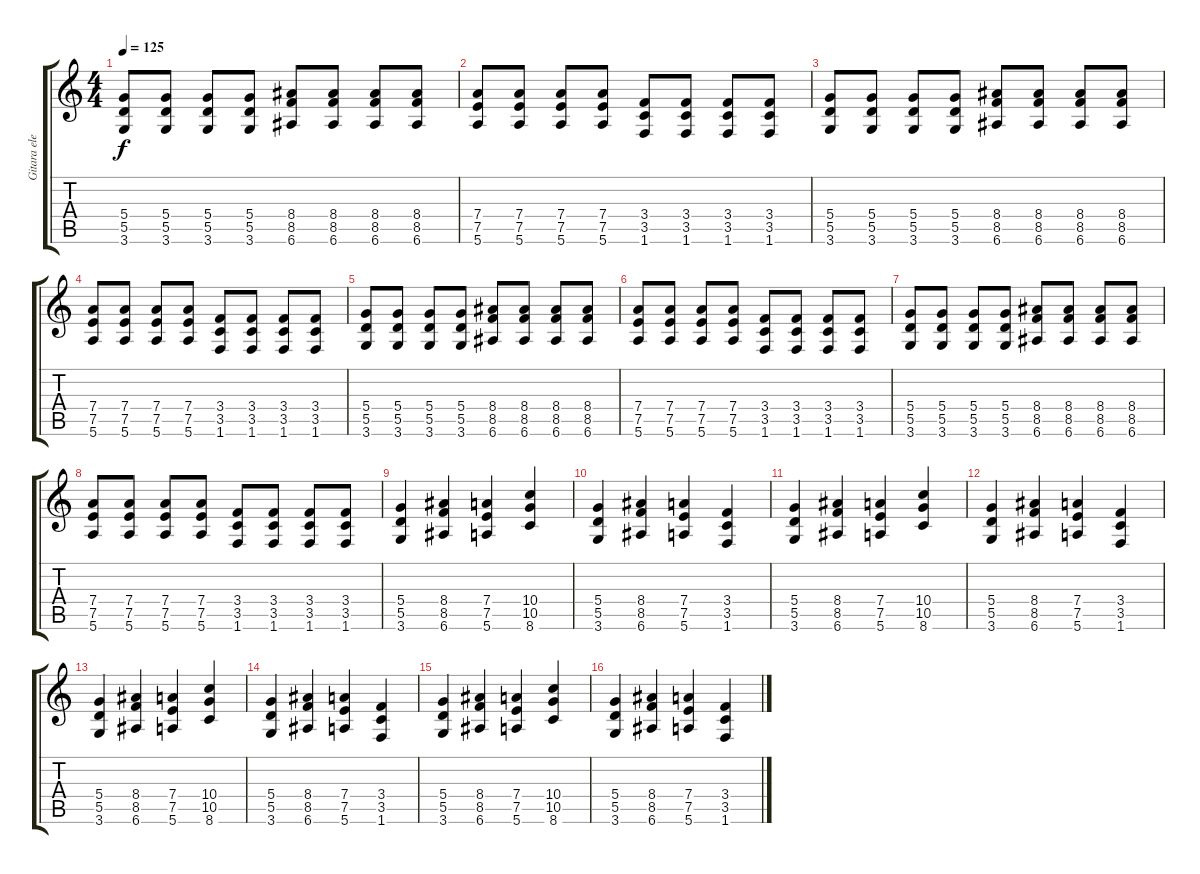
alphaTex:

\track ("Gitara elektryczna (II)" "Gitara ele") {instrument distortionguitar}
\staff {score tabs}
\tuning (E4 B3 G3 D3 A2 E2) {hide}
\ts (4 4)
\tempo 125
\clef g2
\ks c
(5.4 5.5 3.6).8{dy f instrument distortionguitar} (5.4 5.5 3.6).8 (5.4 5.5 3.6).8 (5.4 5.5 3.6).8 (8.4 8.5 6.6).8 (8.4 8.5 6.6).8 (8.4 8.5 6.6).8 (8.4 8.5 6.6).8 |
(7.4 7.5 5.6).8 (7.4 7.5 5.6).8 (7.4 7.5 5.6).8 (7.4 7.5 5.6).8 (3.4 3.5 1.6).8 (3.4 3.5 1.6).8 (3.4 3.5 1.6).8 (3.4 3.5 1.6).8 |
(5.4 5.5 3.6).8 (5.4 5.5 3.6).8 (5.4 5.5 3.6).8 (5.4 5.5 3.6).8 (8.4 8.5 6.6).8 (8.4 8.5 6.6).8 (8.4 8.5 6.6).8 (8.4 8.5 6.6).8 |
(7.4 7.5 5.6).8 (7.4 7.5 5.6).8 (7.4 7.5 5.6).8 (7.4 7.5 5.6).8 (3.4 3.5 1.6).8 (3.4 3.5 1.6).8 (3.4 3.5 1.6).8 (3.4 3.5 1.6).8 |
(5.4 5.5 3.6).8 (5.4 5.5 3.6).8 (5.4 5.5 3.6).8 (5.4 5.5 3.6).8 (8.4 8.5 6.6).8 (8.4 8.5 6.6).8 (8.4 8.5 6.6).8 (8.4 8.5 6.6).8 |
(7.4 7.5 5.6).8 (7.4 7.5 5.6).8 (7.4 7.5 5.6).8 (7.4 7.5 5.6).8 (3.4 3.5 1.6).8 (3.4 3.5 1.6).8 (3.4 3.5 1.6).8 (3.4 3.5 1.6).8 |
(5.4 5.5 3.6).8 (5.4 5.5 3.6).8 (5.4 5.5 3.6).8 (5.4 5.5 3.6).8 (8.4 8.5 6.6).8 (8.4 8.5 6.6).8 (8.4 8.5 6.6).8 (8.4 8.5 6.6).8 |
(7.4 7.5 5.6).8 (7.4 7.5 5.6).8 (7.4 7.5 5.6).8 (7.4 7.5 5.6).8 (3.4 3.5 1.6).8 (3.4 3.5 1.6).8 (3.4 3.5 1.6).8 (3.4 3.5 1.6).8 |
(5.4 5.5 3.6).4 (8.4 8.5 6.6).4 (7.4 7.5 5.6).4 (10.4 10.5 8.6).4 |
(5.4 5.5 3.6).4 (8.4 8.5 6.6).4 (7.4 7.5 5.6).4 (3.4 3.5 1.6).4 |
(5.4 5.5 3.6).4 (8.4 8.5 6.6).4 (7.4 7.5 5.6).4 (10.4 10.5 8.6).4 |
(5.4 5.5 3.6).4 (8.4 8.5 6.6).4 (7.4 7.5 5.6).4 (3.4 3.5 1.6).4 |
(5.4 5.5 3.6).4 (8.4 8.5 6.6).4 (7.4 7.5 5.6).4 (10.4 10.5 8.6).4 |
(5.4 5.5 3.6).4 (8.4 8.5 6.6).4 (7.4 7.5 5.6).4 (3.4 3.5 1.6).4 |
(5.4 5.5 3.6).4 (8.4 8.5 6.6).4 (7.4 7.5 5.6).4 (10.4 10.5 8.6).4 |
(5.4 5.5 3.6).4 (8.4 8.5 6.6).4 (7.4 7.5 5.6).4 (3.4 3.5 1.6).4
